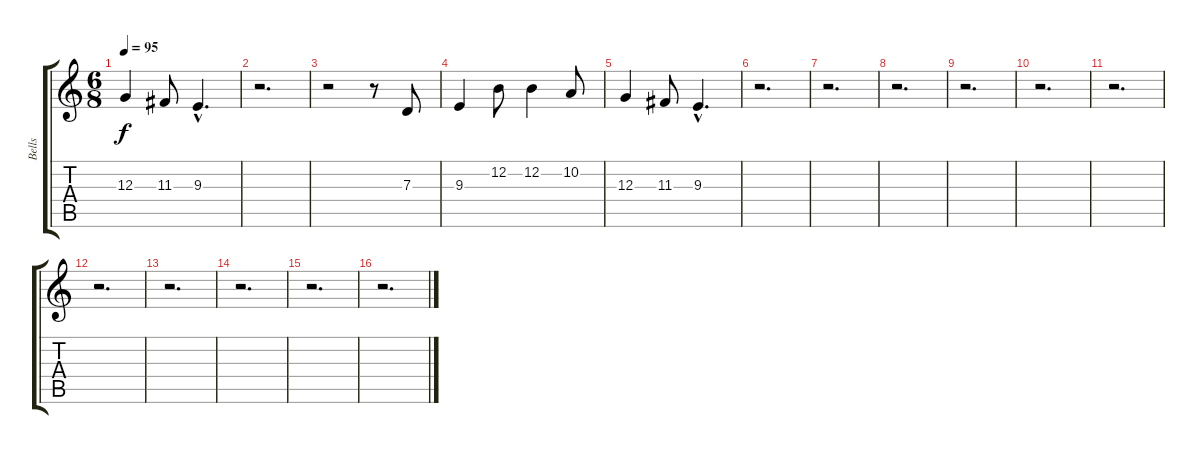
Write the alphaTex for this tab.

\track ("Bells" "Bells") {instrument tubularbells}
\staff {score tabs}
\tuning (E4 B3 G3 D3 A2 E2) {hide}
\ts (6 8)
\tempo 95
\clef g2
\ks c
12.3.4{dy f} 11.3.8 9.3{hac}.4{d} |
r.2{d} |
r.2 r.8 7.3.8 |
9.3.4 12.2.8 12.2.4 10.2.8 |
12.3.4 11.3.8 9.3{hac}.4{d} |
r.2{d} |
r.2{d} |
r.2{d} |
r.2{d} |
r.2{d} |
r.2{d} |
r.2{d} |
r.2{d} |
r.2{d} |
r.2{d} |
r.2{d}
